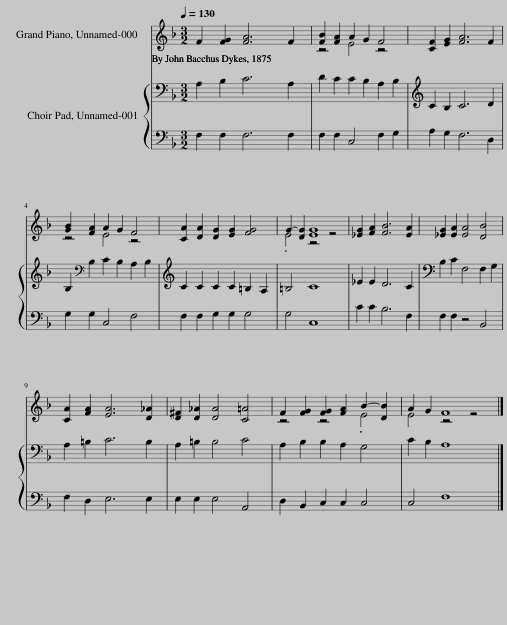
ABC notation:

X:1
%%score ( 1 2 ) { 3 | 4 }
L:1/8
Q:1/4=130
M:3/2
I:linebreak $
K:F
V:1 treble
V:2 treble
V:3 bass
V:4 bass
V:1
 F2 [FG]2 [FA]6 F2 | [FB]2 [FA]2 A2 G2 F4 | [CF]2 [EG]2 [FA]6 F2 |$ [GB]2 [FA]2 A2 G2 F4 | [CA]2 [DA]2 [DG]2 [EG]2 [FG]4 | %5
 G2- [DG]2 [EG]8 | [_EG]2 [FA]2 [FB]6 [EA]2 | [_EG]2 [EA]2 [EA]4 [DB]4 |$ [CA]2 [FA]2 [EA]6 [D_A]2 | [D^F]2 [D_A]2 [DA]4 [C=A]4 | %10
 F2 [FG]2 [FG]2 [FA]2 B2- [DB]2 | A2 G2 F8 |] %12
V:2
 x12 | z4 E4 z4 | x12 |$ z4 E4 z4 | x12 | %5
 .E4 z4 z4 | x12 | x12 |$ x12 | x12 | %10
 z4 z4 .E4 | E4 z4 z4 |] %12
V:3
 A,2 B,2 C6 A,2 | D2 C2 C2 B,2 A,2 B,2 | C2 B,2 C6 D2 |$ B,2[K:bass] B,2 C2 B,2 A,2 B,2 | C2 C2 C2 C2 =B,2 A,2 | %5
 =B,4 C8 | _E2 E2 D6 C2 | B,2 C2 F,4 F,2 G,2 |$ A,2 =B,2 C6 B,2 | A,2 =B,2 B,4 C4 | %10
 A,2 B,2 B,2 A,2 G,4 | C2 B,2 A,8 |] %12
V:4
 F,2 F,2 F,6 F,2 | F,2 F,2 C,4 F,2 G,2 | A,2 G,2 F,6 D,2 |$ G,2 G,2 C,4 F,4 | F,2 F,2 G,2 G,2 G,4 | %5
 G,4 C,8 | C2 C2 B,6 F,2 | F,2 F,2 z4 B,,4 |$ F,2 D,2 E,6 E,2 | E,2 E,2 E,4 A,,4 | %10
 D,2 B,,2 C,2 C,2 C,4 | C,4 F,8 |] %12
